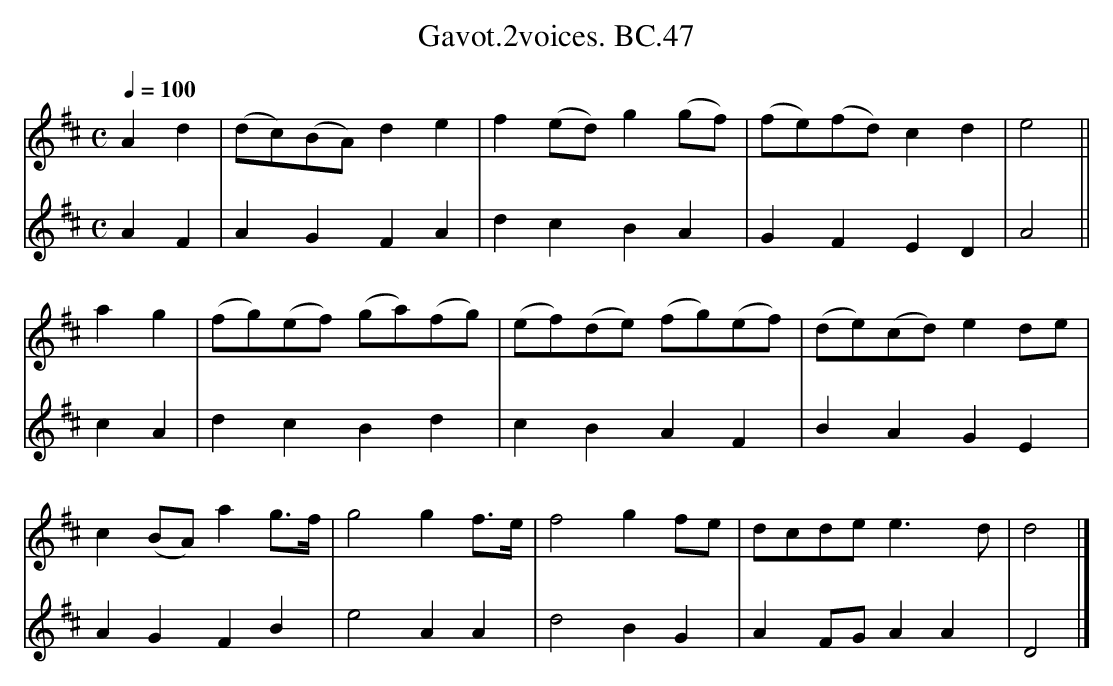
X:1
T:Gavot.2voices. BC.47
M:C
L:1/8
Q:1/4=100
K:D
[V:1]A2 d2|(dc)(BA) d2 e2|f2 (ed) g2 (gf)|(fe)(fd) c2 d2|e4||
[V:2]A2 F2|A2 G2 F2 A2|d2 c2 B2 A2|G2 F2 E2 D2|A4||
[V:1]a2 g2|(fg)(ef) (ga)(fg)|(ef)(de) (fg)(ef)|(de)(cd) e2 de|
[V:2]c2 A2|d2 c2 B2 d2|c2 B2 A2 F2|B2 A2 G2 E2|
[V:1]c2 (BA) a2 g>f|g4 g2 f>e|f4 g2 fe|dcde e3 d|d4|]
[V:2]A2 G2 F2 B2|e4 A2 A2|d4 B2 G2|A2 FG A2 A2|D4|]
